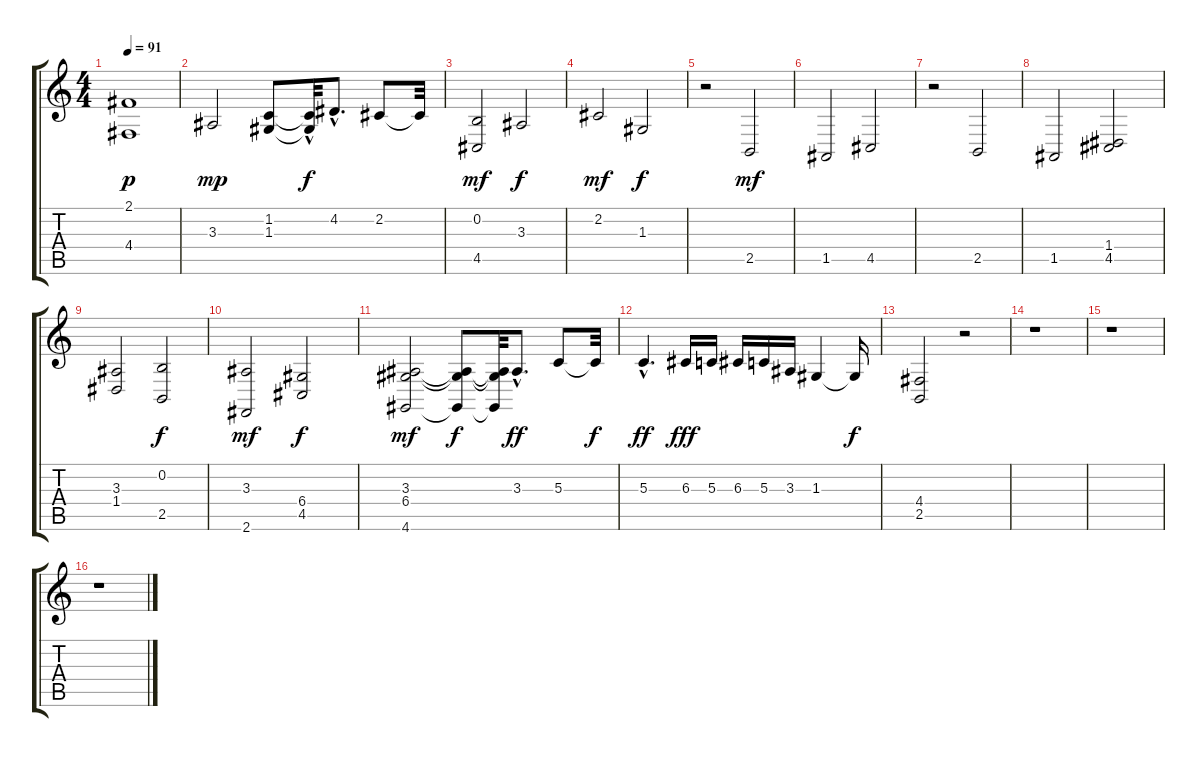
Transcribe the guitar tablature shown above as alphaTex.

\track "" {instrument stringensemble2}
\staff {score tabs}
\tuning (E4 B3 G3 D3 A2 E2) {hide}
\ts (4 4)
\tempo 91
\clef g2
\ks c
(2.1 4.4).1{dy p} |
3.3.2{dy mp} (1.2 1.3).8 (1.2{t} 1.3{hac t}).32{dy f} 4.2{hac}.8{d} 2.2.8 2.2{t}.32 |
(0.2 4.5).2{dy mf} 3.3.2{dy f} |
2.2.2{dy mf} 1.3.2{dy f} |
r.2 2.5.2{dy mf} |
1.5.2 4.5.2 |
r.2 2.5.2 |
1.5.2 (1.4 4.5).2 |
(3.3 1.4).2 (0.2 2.5).2{dy f} |
(3.3 2.6).2{dy mf} (6.4 4.5).2{dy f} |
(3.3 6.4 4.6).2{dy mf} (3.3{t} 6.4{t} 4.6{t}).8{dy f} (3.3{t} 6.4{t} 4.6{t}).32 3.3{hac}.8{d dy ff} 5.3.8 5.3{t}.32{dy f} |
5.3{hac}.4{d dy ff} 6.3.16{dy fff} 5.3.16 6.3.16 5.3.16 3.3.16 1.3.4 1.3{t}.16{dy f} |
(4.4 2.5).2 r.2 |
r.1 |
r.1 |
r.1
